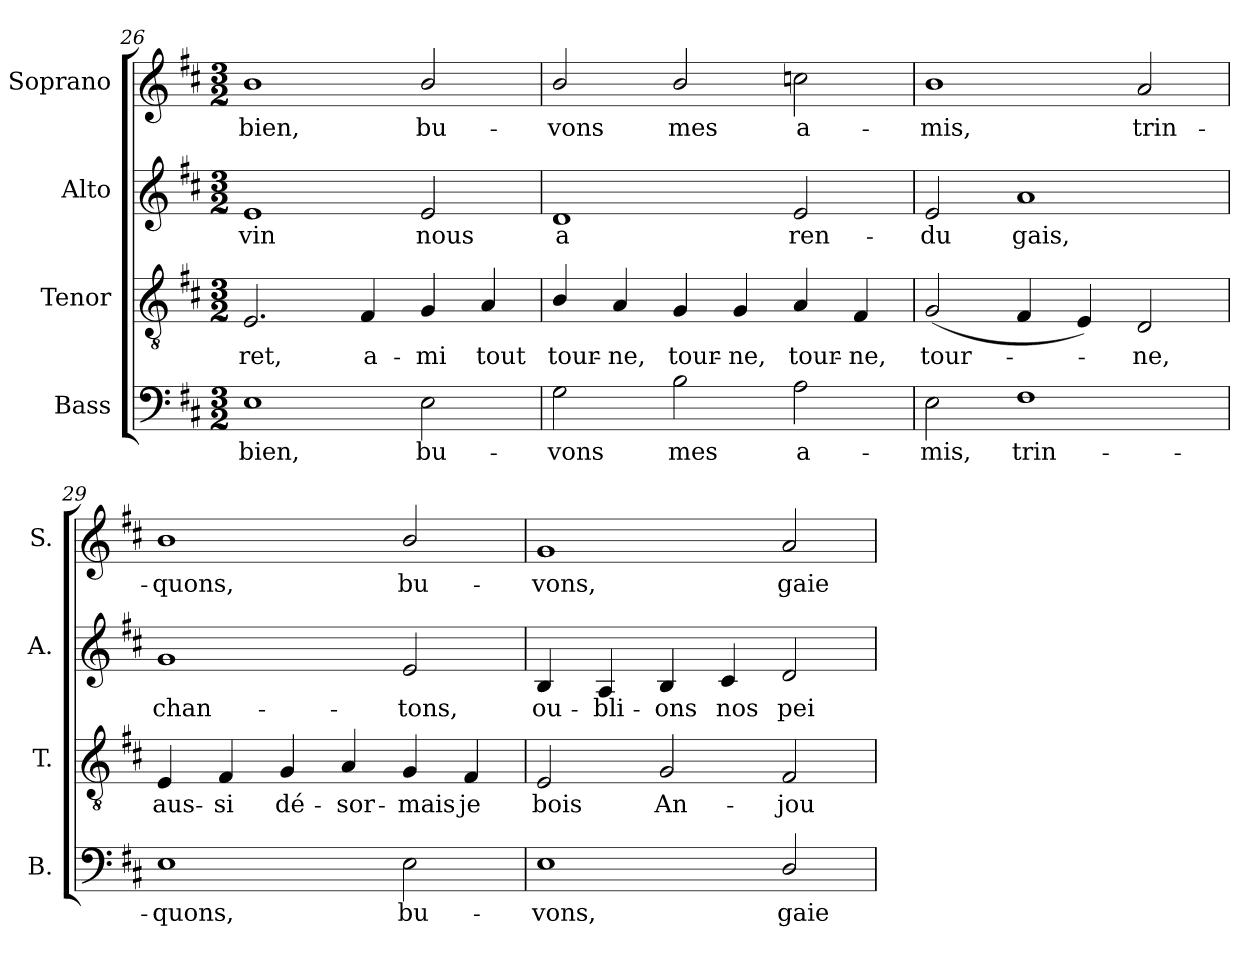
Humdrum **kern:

**kern	**text	**kern	**text	**kern	**text	**kern	**text
*part4	*part4	*part3	*part3	*part2	*part2	*part1	*part1
*staff4	*staff4	*staff3	*staff3	*staff2	*staff2	*staff1	*staff1
*I"Bass	*	*I"Tenor	*	*I"Alto	*	*I"Soprano	*
*I'B.	*	*I'T.	*	*I'A.	*	*I'S.	*
*clefF4	*	*clefGv2	*	*clefG2	*	*clefG2	*
*	*	*ITrd7c12	*	*	*	*	*
*k[f#c#]	*	*k[f#c#]	*	*k[f#c#]	*	*k[f#c#]	*
*D:	*	*D:	*	*D:	*	*D:	*
*M3/2	*	*M3/2	*	*M3/2	*	*M3/2	*
=26	=26	=26	=26	=26	=26	=26	=26
!	!LO:LY:b:color=#000000	!	!	!	!	!	!
!	!	!	!LO:LY:b:color=#000000	!	!	!	!
!	!	!	!	!	!LO:LY:b:color=#000000	!	!
!	!	!	!	!	!	!	!LO:LY:b:color=#000000
1Ei	bien,	2.EEi/	-ret,	1ei	vin	1bi	bien,
!	!	!	!LO:LY:b:color=#000000	!	!	!	!
.	.	4FF#i/	a-	.	.	.	.
!	!LO:LY:b:color=#000000	!	!	!	!	!	!
!	!	!	!LO:LY:b:color=#000000	!	!	!	!
!	!	!	!	!	!LO:LY:b:color=#000000	!	!
!	!	!	!	!	!	!	!LO:LY:b:color=#000000
2Ei\	bu-	4GGi/	-mi	2ei/	nous	2bi/	bu-
!	!	!	!LO:LY:b:color=#000000	!	!	!	!
.	.	4AAi/	tout	.	.	.	.
!!LO:PB:g=z
=27	=27	=27	=27	=27	=27	=27	=27
!	!LO:LY:b:color=#000000	!	!	!	!	!	!
!	!	!	!LO:LY:b:color=#000000	!	!	!	!
!	!	!	!	!	!LO:LY:b:color=#000000	!	!
!	!	!	!	!	!	!	!LO:LY:b:color=#000000
2Gi\	-vons	4BBi/	tour-	1di	a	2bi/	-vons
!	!	!	!LO:LY:b:color=#000000	!	!	!	!
.	.	4AAi/	-ne,	.	.	.	.
!	!LO:LY:b:color=#000000	!	!	!	!	!	!
!	!	!	!LO:LY:b:color=#000000	!	!	!	!
!	!	!	!	!	!	!	!LO:LY:b:color=#000000
2Bi\	mes	4GGi/	tour-	.	.	2bi/	mes
!	!	!	!LO:LY:b:color=#000000	!	!	!	!
.	.	4GGi/	-ne,	.	.	.	.
!	!LO:LY:b:color=#000000	!	!	!	!	!	!
!	!	!	!LO:LY:b:color=#000000	!	!	!	!
!	!	!	!	!	!LO:LY:b:color=#000000	!	!
!	!	!	!	!	!	!	!LO:LY:b:color=#000000
2Ai\	a-	4AAi/	tour-	2ei/	ren-	2ccni\	a-
!	!	!	!LO:LY:b:color=#000000	!	!	!	!
.	.	4FF#i/	-ne,	.	.	.	.
=28	=28	=28	=28	=28	=28	=28	=28
!	!LO:LY:b:color=#000000	!	!	!	!	!	!
!	!	!	!LO:LY:b:color=#000000	!	!	!	!
!	!	!	!	!	!LO:LY:b:color=#000000	!	!
!	!	!	!	!	!	!	!LO:LY:b:color=#000000
2Ei\	-mis,	(2GGi/	tour-	2ei/	-du	1bi	-mis,
!	!LO:LY:b:color=#000000	!	!	!	!	!	!
!	!	!	!	!	!LO:LY:b:color=#000000	!	!
1F#i	trin-	4FF#i/	.	1ai	gais,	.	.
.	.	4EEi/)	.	.	.	.	.
!	!	!	!LO:LY:b:color=#000000	!	!	!	!
!	!	!	!	!	!	!	!LO:LY:b:color=#000000
.	.	2DDi/	-ne,	.	.	2ai/	trin-
=29	=29	=29	=29	=29	=29	=29	=29
!	!LO:LY:b:color=#000000	!	!	!	!	!	!
!	!	!	!LO:LY:b:color=#000000	!	!	!	!
!	!	!	!	!	!LO:LY:b:color=#000000	!	!
!	!	!	!	!	!	!	!LO:LY:b:color=#000000
1Ei	-quons,	4EEi/	aus-	1gi	chan-	1bi	-quons,
!	!	!	!LO:LY:b:color=#000000	!	!	!	!
.	.	4FF#i/	-si	.	.	.	.
!	!	!	!LO:LY:b:color=#000000	!	!	!	!
.	.	4GGi/	dé-	.	.	.	.
!	!	!	!LO:LY:b:color=#000000	!	!	!	!
.	.	4AAi/	-sor-	.	.	.	.
!	!LO:LY:b:color=#000000	!	!	!	!	!	!
!	!	!	!LO:LY:b:color=#000000	!	!	!	!
!	!	!	!	!	!LO:LY:b:color=#000000	!	!
!	!	!	!	!	!	!	!LO:LY:b:color=#000000
2Ei\	bu-	4GGi/	-mais	2ei/	-tons,	2bi/	bu-
!	!	!	!LO:LY:b:color=#000000	!	!	!	!
.	.	4FF#i/	je	.	.	.	.
=30	=30	=30	=30	=30	=30	=30	=30
!	!LO:LY:b:color=#000000	!	!	!	!	!	!
!	!	!	!LO:LY:b:color=#000000	!	!	!	!
!	!	!	!	!	!LO:LY:b:color=#000000	!	!
!	!	!	!	!	!	!	!LO:LY:b:color=#000000
1Ei	-vons,	2EEi/	bois	4Bi/	ou-	1gi	-vons,
!	!	!	!	!	!LO:LY:b:color=#000000	!	!
.	.	.	.	4Ai/	-bli-	.	.
!	!	!	!LO:LY:b:color=#000000	!	!	!	!
!	!	!	!	!	!LO:LY:b:color=#000000	!	!
.	.	2GGi/	An-	4Bi/	-ons	.	.
!	!	!	!	!	!LO:LY:b:color=#000000	!	!
.	.	.	.	4c#i/	nos	.	.
!	!LO:LY:b:color=#000000	!	!	!	!	!	!
!	!	!	!LO:LY:b:color=#000000	!	!	!	!
!	!	!	!	!	!LO:LY:b:color=#000000	!	!
!	!	!	!	!	!	!	!LO:LY:b:color=#000000
2Di/	gaie-	2FF#i/	-jou	2di/	pei-	2ai/	gaie-
=	=	=	=	=	=	=	=
*-	*-	*-	*-	*-	*-	*-	*-
